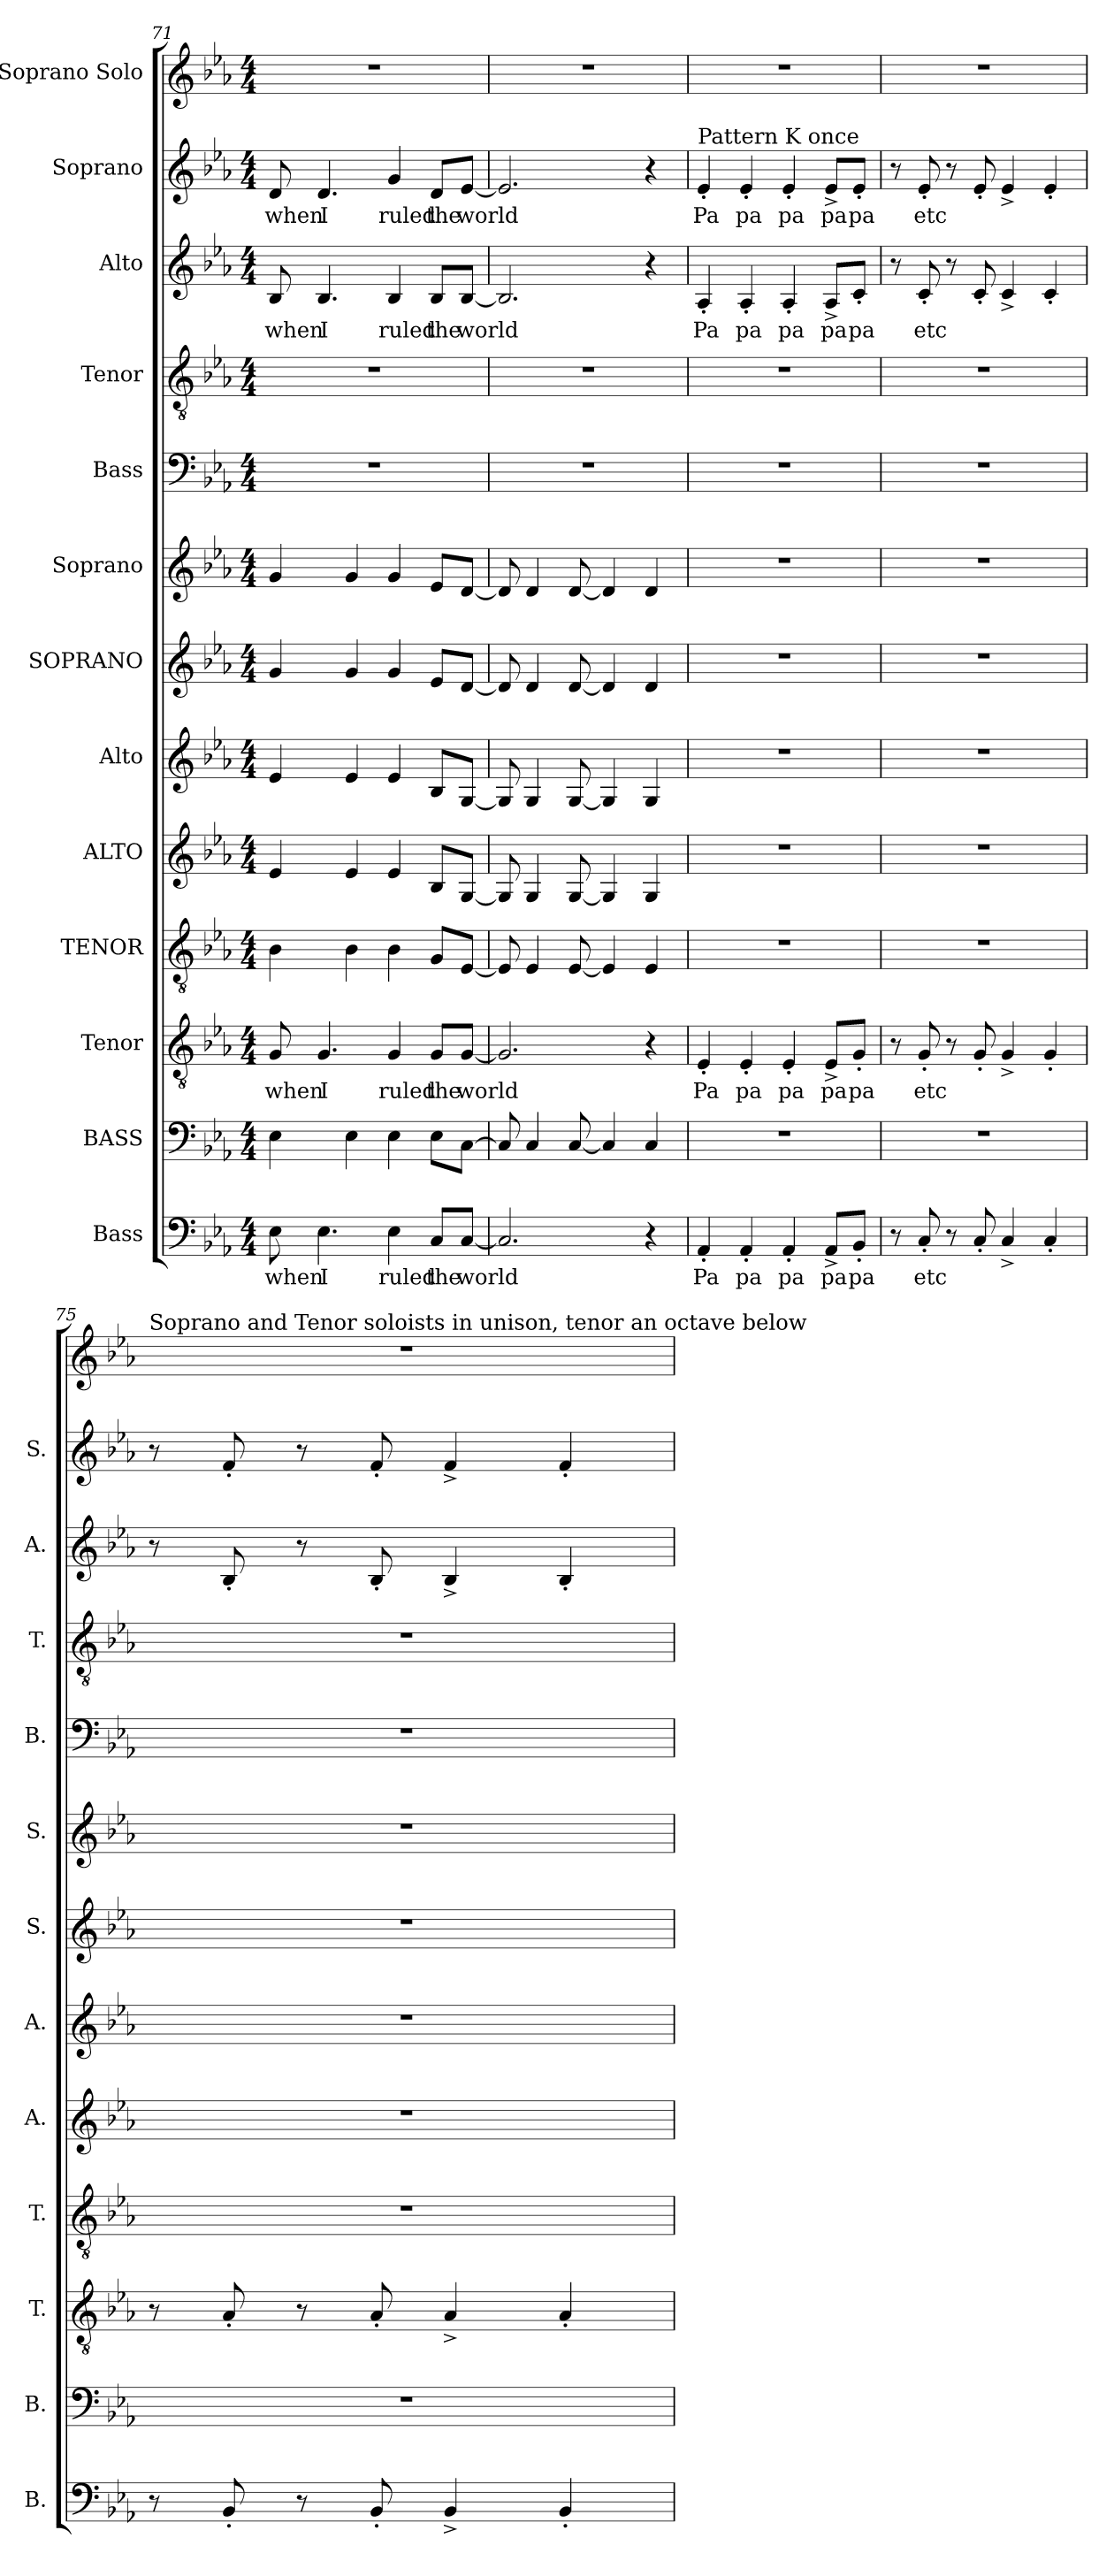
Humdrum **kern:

**kern	**text	**kern	**kern	**text	**kern	**kern	**kern	**kern	**kern	**kern	**kern	**kern	**text	**kern	**text	**kern
*part13	*part13	*part12	*part11	*part11	*part10	*part9	*part8	*part7	*part6	*part5	*part4	*part3	*part3	*part2	*part2	*part1
*staff13	*staff13	*staff12	*staff11	*staff11	*staff10	*staff9	*staff8	*staff7	*staff6	*staff5	*staff4	*staff3	*staff3	*staff2	*staff2	*staff1
*I"Bass	*	*I"BASS	*I"Tenor	*	*I"TENOR	*I"ALTO	*I"Alto	*I"SOPRANO	*I"Soprano	*I"Bass	*I"Tenor	*I"Alto	*	*I"Soprano	*	*I"Soprano Solo
*I'B.	*	*I'B.	*I'T.	*	*I'T.	*I'A.	*I'A.	*I'S.	*I'S.	*I'B.	*I'T.	*I'A.	*	*I'S.	*	*
*clefF4	*	*clefF4	*clefGv2	*	*clefGv2	*clefG2	*clefG2	*clefG2	*clefG2	*clefF4	*clefGv2	*clefG2	*	*clefG2	*	*clefG2
*	*	*	*ITrd7c12	*	*ITrd7c12	*	*	*	*	*	*ITrd7c12	*	*	*	*	*
*k[b-e-a-]	*	*k[b-e-a-]	*k[b-e-a-]	*	*k[b-e-a-]	*k[b-e-a-]	*k[b-e-a-]	*k[b-e-a-]	*k[b-e-a-]	*k[b-e-a-]	*k[b-e-a-]	*k[b-e-a-]	*	*k[b-e-a-]	*	*k[b-e-a-]
*M4/4	*	*M4/4	*M4/4	*	*M4/4	*M4/4	*M4/4	*M4/4	*M4/4	*M4/4	*M4/4	*M4/4	*	*M4/4	*	*M4/4
=71	=71	=71	=71	=71	=71	=71	=71	=71	=71	=71	=71	=71	=71	=71	=71	=71
8E-\	when	4E-\	8GG/	when	4BB-\	4e-/	4e-/	4g/	4g/	1r	1r	8B-/	when	8d/	when	1r
4.E-\	I	.	4.GG/	I	.	.	.	.	.	.	.	4.B-/	I	4.d/	I	.
.	.	4E-\	.	.	4BB-\	4e-/	4e-/	4g/	4g/	.	.	.	.	.	.	.
4E-\	ruled	4E-\	4GG/	ruled	4BB-\	4e-/	4e-/	4g/	4g/	.	.	4B-/	ruled	4g/	ruled	.
8C/L	the	8E-\L	8GG/L	the	8GG/L	8B-/L	8B-/L	8e-/L	8e-/L	.	.	8B-/L	the	8d/L	the	.
[8C/J	world	[8C\J	[8GG/J	world	[8EE-/J	[8G/J	[8G/J	[8d/J	[8d/J	.	.	[8B-/J	world	[8e-/J	world	.
=72	=72	=72	=72	=72	=72	=72	=72	=72	=72	=72	=72	=72	=72	=72	=72	=72
2.C/]	.	8C/]	2.GG/]	.	8EE-/]	8G/]	8G/]	8d/]	8d/]	1r	1r	2.B-/]	.	2.e-/]	.	1r
.	.	4C/	.	.	4EE-/	4G/	4G/	4d/	4d/	.	.	.	.	.	.	.
.	.	[8C/	.	.	[8EE-/	[8G/	[8G/	[8d/	[8d/	.	.	.	.	.	.	.
.	.	4C/]	.	.	4EE-/]	4G/]	4G/]	4d/]	4d/]	.	.	.	.	.	.	.
4r	.	4C/	4r	.	4EE-/	4G/	4G/	4d/	4d/	.	.	4r	.	4r	.	.
!!LO:PB:g=z
=73	=73	=73	=73	=73	=73	=73	=73	=73	=73	=73	=73	=73	=73	=73	=73	=73
!	!	!	!	!	!	!	!	!	!	!	!	!	!	!LO:TX:a:t=Pattern K once	!	!
4AA-'/	Pa	1r	4EE-'/	Pa	1r	1r	1r	1r	1r	1r	1r	4A-'/	Pa	4e-'/	Pa	1r
4AA-'/	pa	.	4EE-'/	pa	.	.	.	.	.	.	.	4A-'/	pa	4e-'/	pa	.
4AA-'/	pa	.	4EE-'/	pa	.	.	.	.	.	.	.	4A-'/	pa	4e-'/	pa	.
8AA-^/L	pa	.	8EE-^/L	pa	.	.	.	.	.	.	.	8A-^/L	pa	8e-^/L	pa	.
8BB-'/J	pa	.	8GG'/J	pa	.	.	.	.	.	.	.	8c'/J	pa	8e-'/J	pa	.
=74	=74	=74	=74	=74	=74	=74	=74	=74	=74	=74	=74	=74	=74	=74	=74	=74
8r	.	1r	8r	.	1r	1r	1r	1r	1r	1r	1r	8r	.	8r	.	1r
8C'/	etc	.	8GG'/	etc	.	.	.	.	.	.	.	8c'/	etc	8e-'/	etc	.
8r	.	.	8r	.	.	.	.	.	.	.	.	8r	.	8r	.	.
8C'/	.	.	8GG'/	.	.	.	.	.	.	.	.	8c'/	.	8e-'/	.	.
4C^/	.	.	4GG^/	.	.	.	.	.	.	.	.	4c^/	.	4e-^/	.	.
4C'/	.	.	4GG'/	.	.	.	.	.	.	.	.	4c'/	.	4e-'/	.	.
=75	=75	=75	=75	=75	=75	=75	=75	=75	=75	=75	=75	=75	=75	=75	=75	=75
!	!	!	!	!	!	!	!	!	!	!	!	!	!	!	!	!LO:TX:a:t=Soprano and Tenor soloists in unison, tenor an octave below
8r	.	1r	8r	.	1r	1r	1r	1r	1r	1r	1r	8r	.	8r	.	1r
8BB-'/	.	.	8AA-'/	.	.	.	.	.	.	.	.	8B-'/	.	8f'/	.	.
8r	.	.	8r	.	.	.	.	.	.	.	.	8r	.	8r	.	.
8BB-'/	.	.	8AA-'/	.	.	.	.	.	.	.	.	8B-'/	.	8f'/	.	.
4BB-^/	.	.	4AA-^/	.	.	.	.	.	.	.	.	4B-^/	.	4f^/	.	.
4BB-'/	.	.	4AA-'/	.	.	.	.	.	.	.	.	4B-'/	.	4f'/	.	.
=	=	=	=	=	=	=	=	=	=	=	=	=	=	=	=	=
*-	*-	*-	*-	*-	*-	*-	*-	*-	*-	*-	*-	*-	*-	*-	*-	*-
